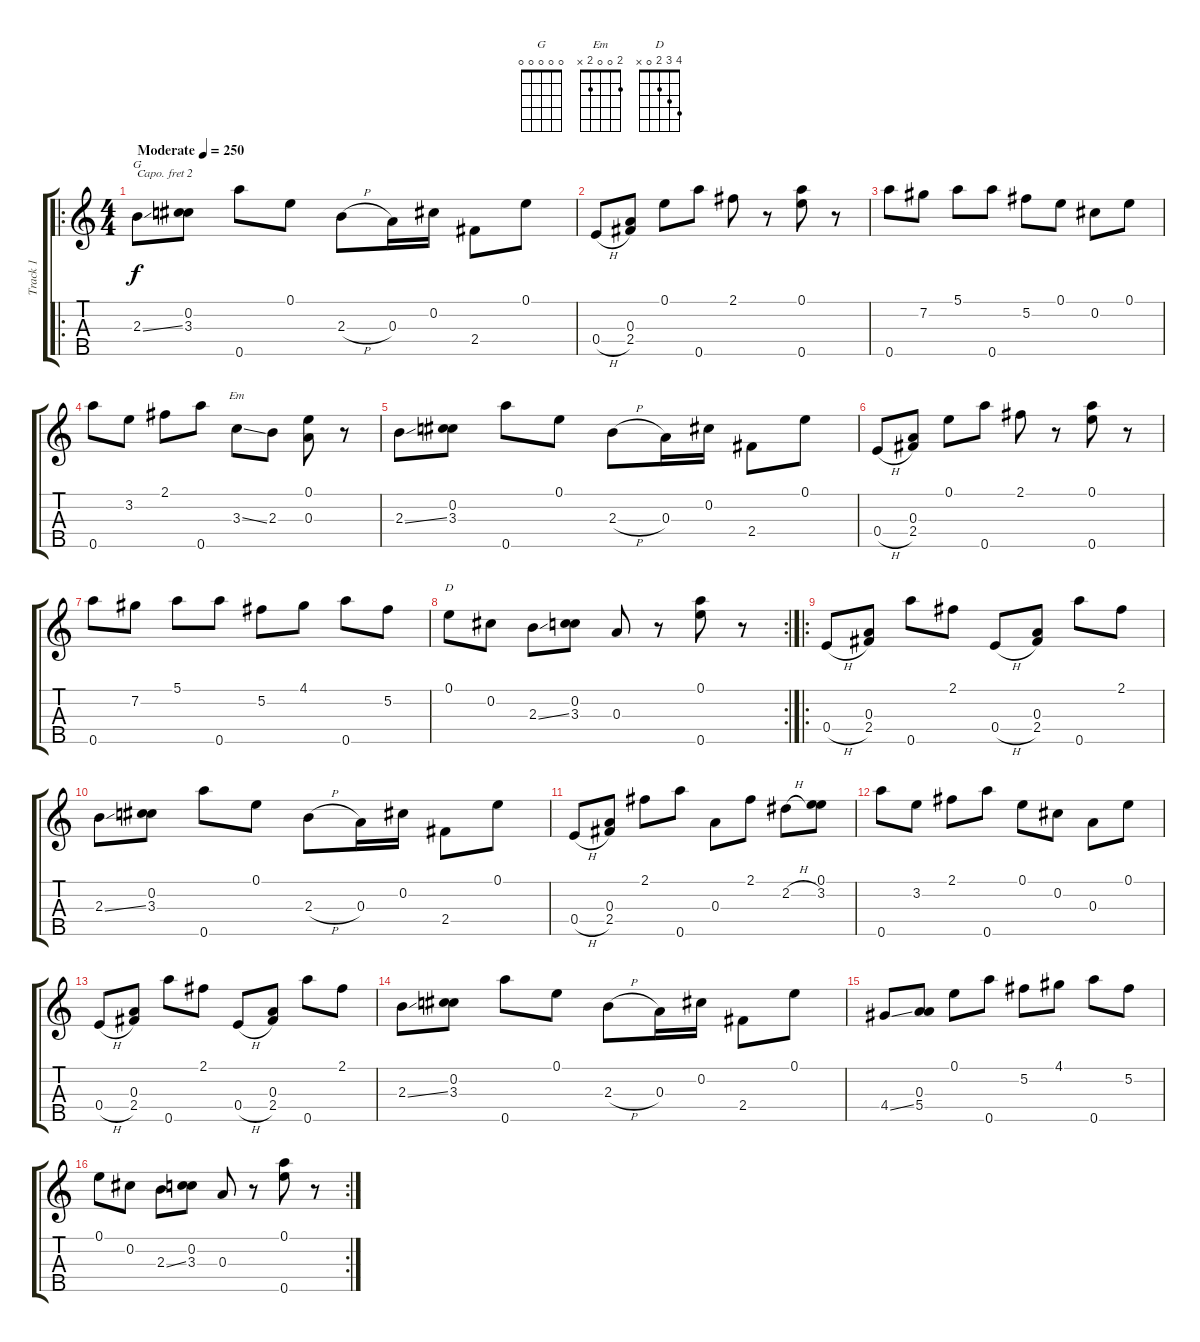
\track ("Track 1" "Track 1") {instrument banjo}
\staff {score tabs}
\capo 2
\tuning (D4 B3 G3 D3 G4) {hide}
\displaytranspose 12
\chord ("G" 0 0 0 0 0)
\chord ("Em" 2 0 0 2 x)
\chord ("D" 4 3 2 0 x)
\ro
\ts (4 4)
\tempo (250 "Moderate")
\clef g2
\ks c
2.3{ss}.8{ch "G" dy f instrument banjo} (0.2 3.3).8 0.5.8 0.1.8 2.3{h}.8 0.3.16 0.2.16 2.4.8 0.1.8 |
0.4{h}.8 (0.3 2.4).8 0.1.8 0.5.8 2.1.8 r.8 (0.1 0.5).8 r.8 |
0.5.8 7.2.8 5.1.8 0.5.8 5.2.8 0.1.8 0.2.8 0.1.8 |
0.5.8 3.2.8 2.1.8 0.5.8 3.3{ss}.8{ch "Em"} 2.3.8 (0.1 0.3).8 r.8 |
2.3{ss}.8 (0.2 3.3).8 0.5.8 0.1.8 2.3{h}.8 0.3.16 0.2.16 2.4.8 0.1.8 |
0.4{h}.8 (0.3 2.4).8 0.1.8 0.5.8 2.1.8 r.8 (0.1 0.5).8 r.8 |
0.5.8 7.2.8 5.1.8 0.5.8 5.2.8 4.1.8 0.5.8 5.2.8 |
\rc 2
0.1.8{ch "D"} 0.2.8 2.3{ss}.8 (0.2 3.3).8 0.3.8 r.8 (0.1 0.5).8 r.8 |
\ro
0.4{h}.8 (0.3 2.4).8 0.5.8 2.1.8 0.4{h}.8 (0.3 2.4).8 0.5.8 2.1.8 |
2.3{ss}.8 (0.2 3.3).8 0.5.8 0.1.8 2.3{h}.8 0.3.16 0.2.16 2.4.8 0.1.8 |
0.4{h}.8 (0.3 2.4).8 2.1.8 0.5.8 0.3.8 2.1.8 2.2{h}.8 (0.1 3.2).8 |
0.5.8 3.2.8 2.1.8 0.5.8 0.1.8 0.2.8 0.3.8 0.1.8 |
0.4{h}.8 (0.3 2.4).8 0.5.8 2.1.8 0.4{h}.8 (0.3 2.4).8 0.5.8 2.1.8 |
2.3{ss}.8 (0.2 3.3).8 0.5.8 0.1.8 2.3{h}.8 0.3.16 0.2.16 2.4.8 0.1.8 |
4.4{ss}.8 (0.3 5.4).8 0.1.8 0.5.8 5.2.8 4.1.8 0.5.8 5.2.8 |
\rc 2
0.1.8 0.2.8 2.3{ss}.8 (0.2 3.3).8 0.3.8 r.8 (0.1 0.5).8 r.8
